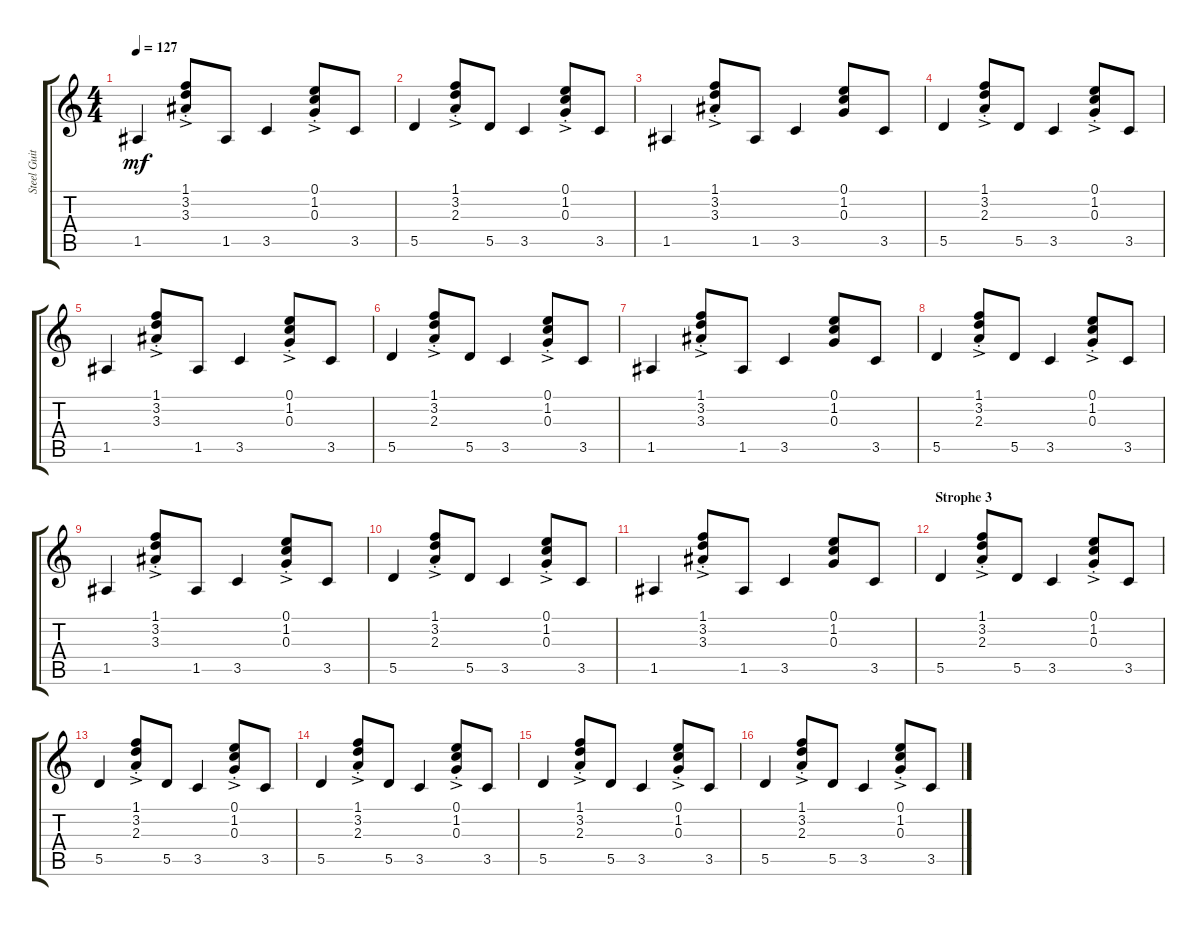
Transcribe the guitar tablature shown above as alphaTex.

\track ("Steel Guitar" "Steel Guit") {instrument acousticguitarsteel}
\staff {score tabs}
\tuning (E4 B3 G3 D3 A2 E2) {hide}
\ts (4 4)
\tempo 127
\clef g2
\ks c
1.5.4{dy mf} (1.1 3.2 3.3{ac st}).8 1.5.8 3.5.4 (0.1 1.2{ac st} 0.3).8 3.5.8 |
5.5.4 (1.1 3.2 2.3{ac st}).8 5.5.8 3.5.4 (0.1 1.2 0.3{ac st}).8 3.5.8 |
1.5.4 (1.1 3.2 3.3{ac st}).8 1.5.8 3.5.4 (0.1 1.2 0.3).8 3.5.8 |
5.5.4 (1.1 3.2 2.3{ac st}).8 5.5.8 3.5.4 (0.1 1.2 0.3{ac st}).8 3.5.8 |
1.5.4 (1.1 3.2 3.3{ac st}).8 1.5.8 3.5.4 (0.1 1.2{ac st} 0.3).8 3.5.8 |
5.5.4 (1.1 3.2 2.3{ac st}).8 5.5.8 3.5.4 (0.1 1.2 0.3{ac st}).8 3.5.8 |
1.5.4 (1.1 3.2 3.3{ac st}).8 1.5.8 3.5.4 (0.1 1.2 0.3).8 3.5.8 |
5.5.4 (1.1 3.2 2.3{ac st}).8 5.5.8 3.5.4 (0.1 1.2 0.3{ac st}).8 3.5.8 |
1.5.4 (1.1 3.2 3.3{ac st}).8 1.5.8 3.5.4 (0.1 1.2{ac st} 0.3).8 3.5.8 |
5.5.4 (1.1 3.2 2.3{ac st}).8 5.5.8 3.5.4 (0.1 1.2 0.3{ac st}).8 3.5.8 |
1.5.4 (1.1 3.2 3.3{ac st}).8 1.5.8 3.5.4 (0.1 1.2 0.3).8 3.5.8 |
\section ("" "Strophe 3")
5.5.4 (1.1 3.2 2.3{ac st}).8 5.5.8 3.5.4 (0.1 1.2 0.3{ac st}).8 3.5.8 |
5.5.4 (1.1 3.2 2.3{ac st}).8 5.5.8 3.5.4 (0.1 1.2 0.3{ac st}).8 3.5.8 |
5.5.4 (1.1 3.2 2.3{ac st}).8 5.5.8 3.5.4 (0.1 1.2 0.3{ac st}).8 3.5.8 |
5.5.4 (1.1 3.2 2.3{ac st}).8 5.5.8 3.5.4 (0.1 1.2 0.3{ac st}).8 3.5.8 |
5.5.4 (1.1 3.2 2.3{ac st}).8 5.5.8 3.5.4 (0.1 1.2 0.3{ac st}).8 3.5.8
